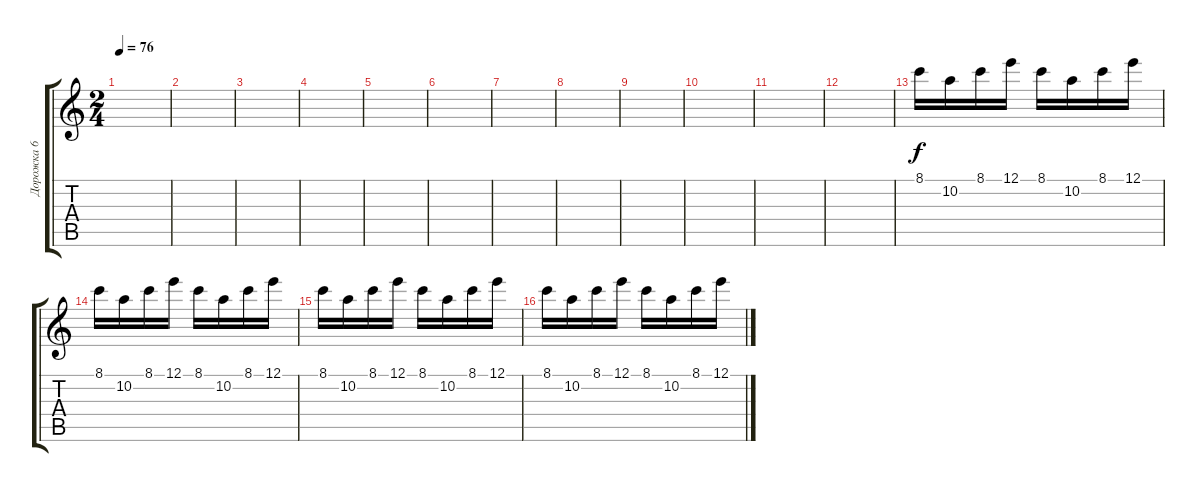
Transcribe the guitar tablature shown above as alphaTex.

\track ("Дорожка 6" "Дорожка 6") {instrument acousticguitarnylon}
\staff {score tabs}
\tuning (E4 B3 G3 D3 A2 E2) {hide}
\ts (2 4)
\tempo 76
\clef g2
\ks c
|
|
|
|
|
|
|
|
|
|
|
|
8.1.16 10.2.16 8.1.16 12.1.16 8.1.16 10.2.16 8.1.16 12.1.16 |
8.1.16 10.2.16 8.1.16 12.1.16 8.1.16 10.2.16 8.1.16 12.1.16 |
8.1.16 10.2.16 8.1.16 12.1.16 8.1.16 10.2.16 8.1.16 12.1.16 |
8.1.16 10.2.16 8.1.16 12.1.16 8.1.16 10.2.16 8.1.16 12.1.16
